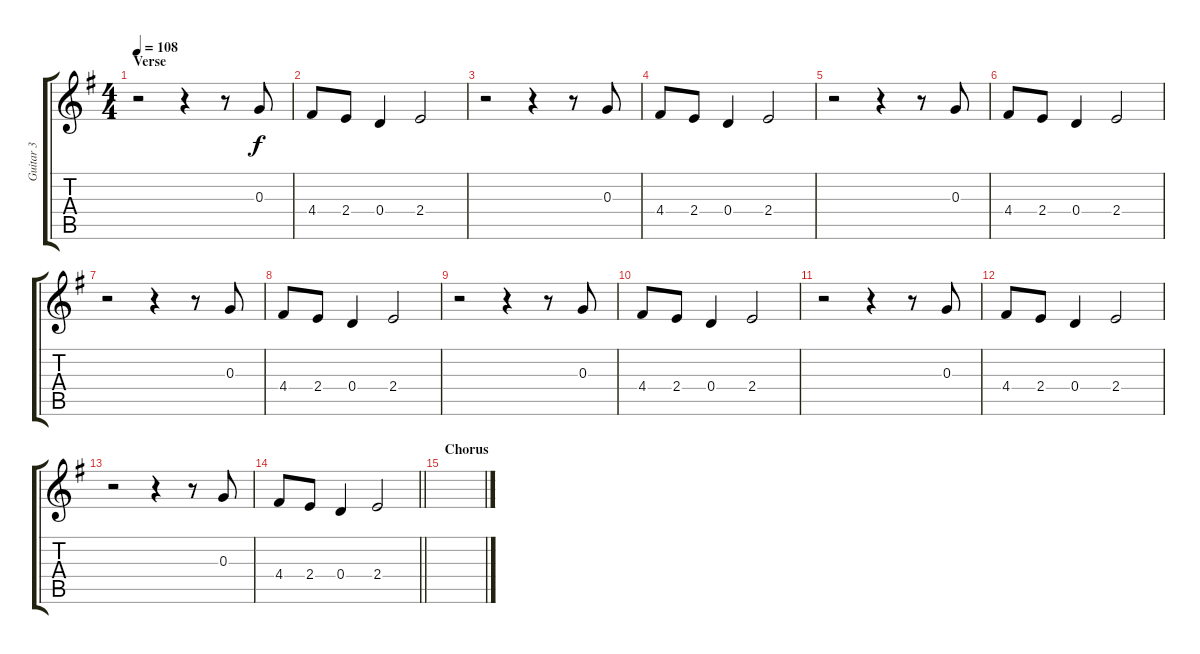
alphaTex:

\track ("Guitar 3" "Guitar 3") {instrument electricguitarclean bank 255}
\staff {score tabs}
\tuning (E4 B3 G3 D3 A2 E2) {hide}
\ts (4 4)
\section ("" "Verse")
\tempo 108
\clef g2
\ks g
r.2{dy f} r.4 r.8 0.3.8 |
4.4.8 2.4.8 0.4.4 2.4.2 |
r.2 r.4 r.8 0.3.8 |
4.4.8 2.4.8 0.4.4 2.4.2 |
r.2 r.4 r.8 0.3.8 |
4.4.8 2.4.8 0.4.4 2.4.2 |
r.2 r.4 r.8 0.3.8 |
4.4.8 2.4.8 0.4.4 2.4.2 |
r.2 r.4 r.8 0.3.8 |
4.4.8 2.4.8 0.4.4 2.4.2 |
r.2 r.4 r.8 0.3.8 |
4.4.8 2.4.8 0.4.4 2.4.2 |
r.2 r.4 r.8 0.3.8 |
\barLineRight lightlight
4.4.8 2.4.8 0.4.4 2.4.2 |
\section ("" "Chorus")
